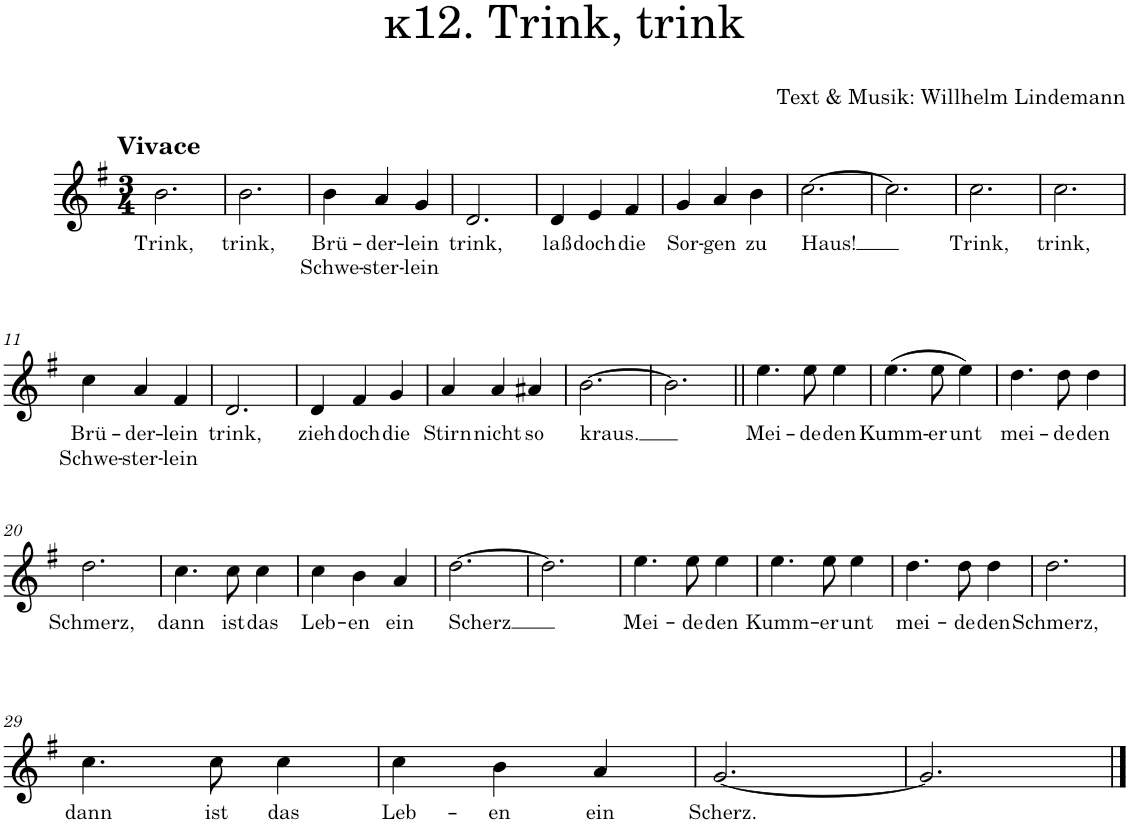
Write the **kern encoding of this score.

**kern	**text	**text
*part1	*part1	*part1
*staff1	*staff1	*staff1
*I"Instrument 1	*	*
*clefG2	*	*
*k[f#]	*	*
*M3/4	*	*
=1	=1	=1
!LO:TX:a:B:t=Vivace	!	!
!	!LO:LY:b	!
2.b\	Trink,	.
=2	=2	=2
!	!LO:LY:b	!
2.b\	trink,	.
=3	=3	=3
!	!LO:LY:b	!LO:LY:b
4b\	Brü-	Schwe-
!	!LO:LY:b	!LO:LY:b
4a/	-der-	-ster-
!	!LO:LY:b	!LO:LY:b
4g/	-lein	-lein
=4	=4	=4
!	!LO:LY:b	!
2.d/	trink,	.
=5	=5	=5
!	!LO:LY:b	!
4d/	laß	.
!	!LO:LY:b	!
4e/	doch	.
!	!LO:LY:b	!
4f#/	die	.
=6	=6	=6
!	!LO:LY:b	!
4g/	Sor-	.
!	!LO:LY:b	!
4a/	-gen	.
!	!LO:LY:b	!
4b\	zu	.
=7	=7	=7
!	!LO:LY:b	!
[2.cc\	Haus!	.
=8	=8	=8
2.cc\]	.	.
=9	=9	=9
!	!LO:LY:b	!
2.cc\	Trink,	.
=10	=10	=10
!	!LO:LY:b	!
2.cc\	trink,	.
!!LO:LB:g=z
=11	=11	=11
!	!LO:LY:b	!LO:LY:b
4cc\	Brü-	Schwe-
!	!LO:LY:b	!LO:LY:b
4a/	-der-	-ster-
!	!LO:LY:b	!LO:LY:b
4f#/	-lein	-lein
=12	=12	=12
!	!LO:LY:b	!
2.d/	trink,	.
=13	=13	=13
!	!LO:LY:b	!
4d/	zieh	.
!	!LO:LY:b	!
4f#/	doch	.
!	!LO:LY:b	!
4g/	die	.
=14	=14	=14
!	!LO:LY:b	!
4a/	Stirn	.
!	!LO:LY:b	!
4a/	nicht	.
!	!LO:LY:b	!
4a#X/	so	.
=15	=15	=15
!	!LO:LY:b	!
[2.b\	kraus.	.
=16	=16	=16
2.b\]	.	.
=17||	=17||	=17||
!	!LO:LY:b	!
4.ee\	Mei-	.
!	!LO:LY:b	!
8ee\	-de	.
!	!LO:LY:b	!
4ee\	den	.
=18	=18	=18
!	!LO:LY:b	!
(4.ee\	Kumm-	.
!	!LO:LY:b	!
8ee\	-er	.
!	!LO:LY:b	!
4ee\)	unt	.
=19	=19	=19
!	!LO:LY:b	!
4.dd\	mei-	.
!	!LO:LY:b	!
8dd\	-de	.
!	!LO:LY:b	!
4dd\	den	.
!!LO:LB:g=z
=20	=20	=20
!	!LO:LY:b	!
2.dd\	Schmerz,	.
=21	=21	=21
!	!LO:LY:b	!
4.cc\	dann	.
!	!LO:LY:b	!
8cc\	ist	.
!	!LO:LY:b	!
4cc\	das	.
=22	=22	=22
!	!LO:LY:b	!
4cc\	Leb-	.
!	!LO:LY:b	!
4b\	-en	.
!	!LO:LY:b	!
4a/	ein	.
=23	=23	=23
!	!LO:LY:b	!
[2.dd\	Scherz	.
=24	=24	=24
2.dd\]	.	.
=25	=25	=25
!	!LO:LY:b	!
4.ee\	Mei-	.
!	!LO:LY:b	!
8ee\	-de	.
!	!LO:LY:b	!
4ee\	den	.
=26	=26	=26
!	!LO:LY:b	!
4.ee\	Kumm-	.
!	!LO:LY:b	!
8ee\	-er	.
!	!LO:LY:b	!
4ee\	unt	.
=27	=27	=27
!	!LO:LY:b	!
4.dd\	mei-	.
!	!LO:LY:b	!
8dd\	-de	.
!	!LO:LY:b	!
4dd\	den	.
=28	=28	=28
!	!LO:LY:b	!
2.dd\	Schmerz,	.
!!LO:LB:g=z
=29	=29	=29
!	!LO:LY:b	!
4.cc\	dann	.
!	!LO:LY:b	!
8cc\	ist	.
!	!LO:LY:b	!
4cc\	das	.
=30	=30	=30
!	!LO:LY:b	!
4cc\	Leb-	.
!	!LO:LY:b	!
4b\	-en	.
!	!LO:LY:b	!
4a/	ein	.
=31	=31	=31
!	!LO:LY:b	!
[2.g/	Scherz.	.
=32	=32	=32
2.g/]	.	.
==	==	==
*-	*-	*-
